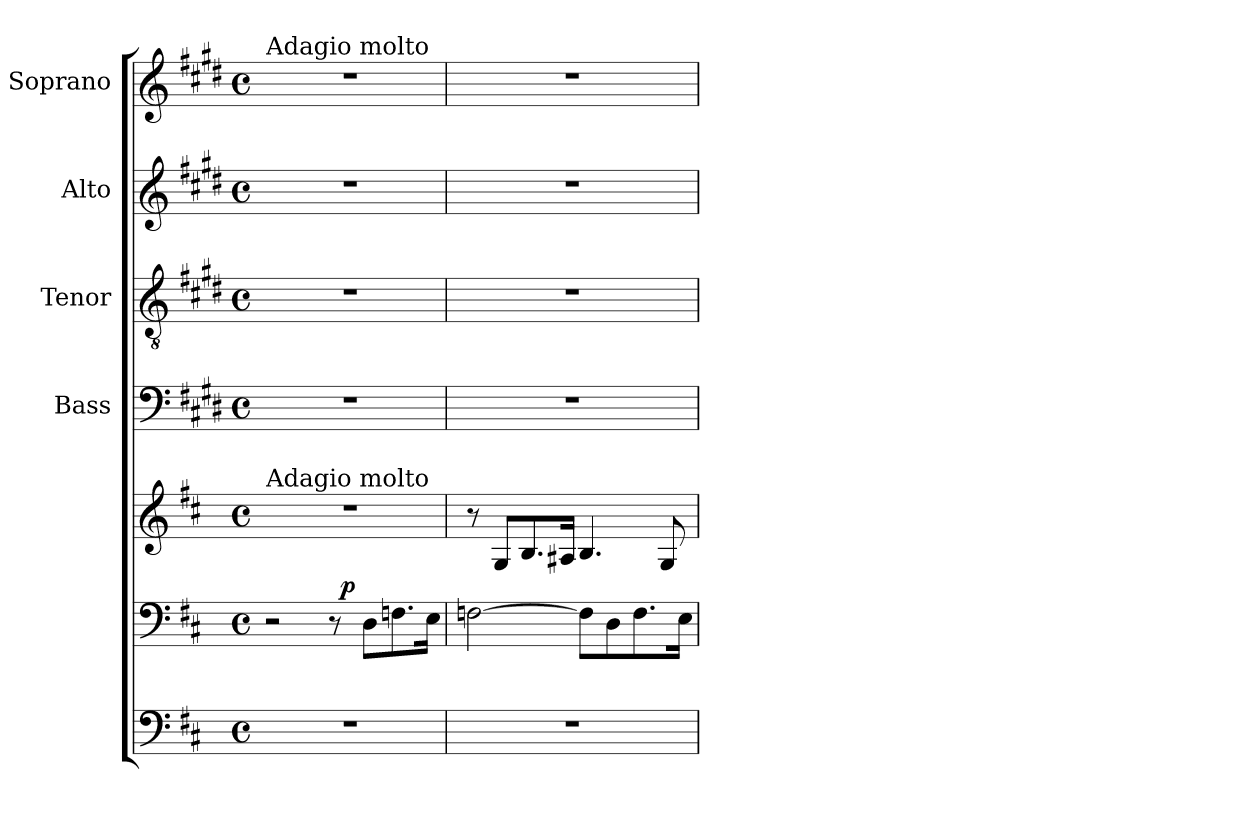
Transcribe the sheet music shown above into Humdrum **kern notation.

**kern	**kern	**kern	**dynam	**kern	**kern	**kern	**kern
*part6	*part5	*part5	*part5	*part4	*part3	*part2	*part1
*staff7	*staff6	*staff5	*staff5/6	*staff4	*staff3	*staff2	*staff1
*	*	*	*	*I"Bass	*I"Tenor	*I"Alto	*I"Soprano
*	*	*	*	*I'B	*I'T	*I'A	*I'S
*clefF4	*clefF4	*clefG2	*	*clefF4	*clefGv2	*clefG2	*clefG2
*	*	*	*	*ITrd1c2	*ITrd1c2	*ITrd1c2	*ITrd1c2
*k[f#c#]	*k[f#c#]	*k[f#c#]	*	*k[f#c#]	*k[f#c#]	*k[f#c#]	*k[f#c#]
*D:	*D:	*D:	*	*D:	*D:	*D:	*D:
*M4/4	*M4/4	*M4/4	*	*M4/4	*M4/4	*M4/4	*M4/4
*met(c)	*met(c)	*met(c)	*	*met(c)	*met(c)	*met(c)	*met(c)
=1	=1	=1	=1	=1	=1	=1	=1
*	*^	*	*	*	*	*	*
!	!	!	!	!	!	!	!	!LO:TX:a:t=Adagio molto
!	!	!	!LO:TX:a:t=Adagio molto	!	!	!	!	!
1r	2r	2ryy	1r	.	1r	1r	1r	1r
.	8r	32ryy	.	.	.	.	.	.
!	!	!	!	!LO:DY:a=2	!	!	!	!
.	.	4...ryy	.	p	.	.	.	.
.	8D\L	.	.	.	.	.	.	.
.	8.Fn\	.	.	.	.	.	.	.
.	16E\Jk	.	.	.	.	.	.	.
*	*v	*v	*	*	*	*	*	*
=2	=2	=2	=2	=2	=2	=2	=2
1r	[2Fn\	8r	.	1r	1r	1r	1r
.	.	8G/L	.	.	.	.	.
.	.	8.B/	.	.	.	.	.
.	.	16A#X/Jk	.	.	.	.	.
.	8F\L]	4.B/	.	.	.	.	.
.	8D\	.	.	.	.	.	.
.	8.F\	.	.	.	.	.	.
.	.	8G/	.	.	.	.	.
.	16E\Jk	.	.	.	.	.	.
=	=	=	=	=	=	=	=
*-	*-	*-	*-	*-	*-	*-	*-
